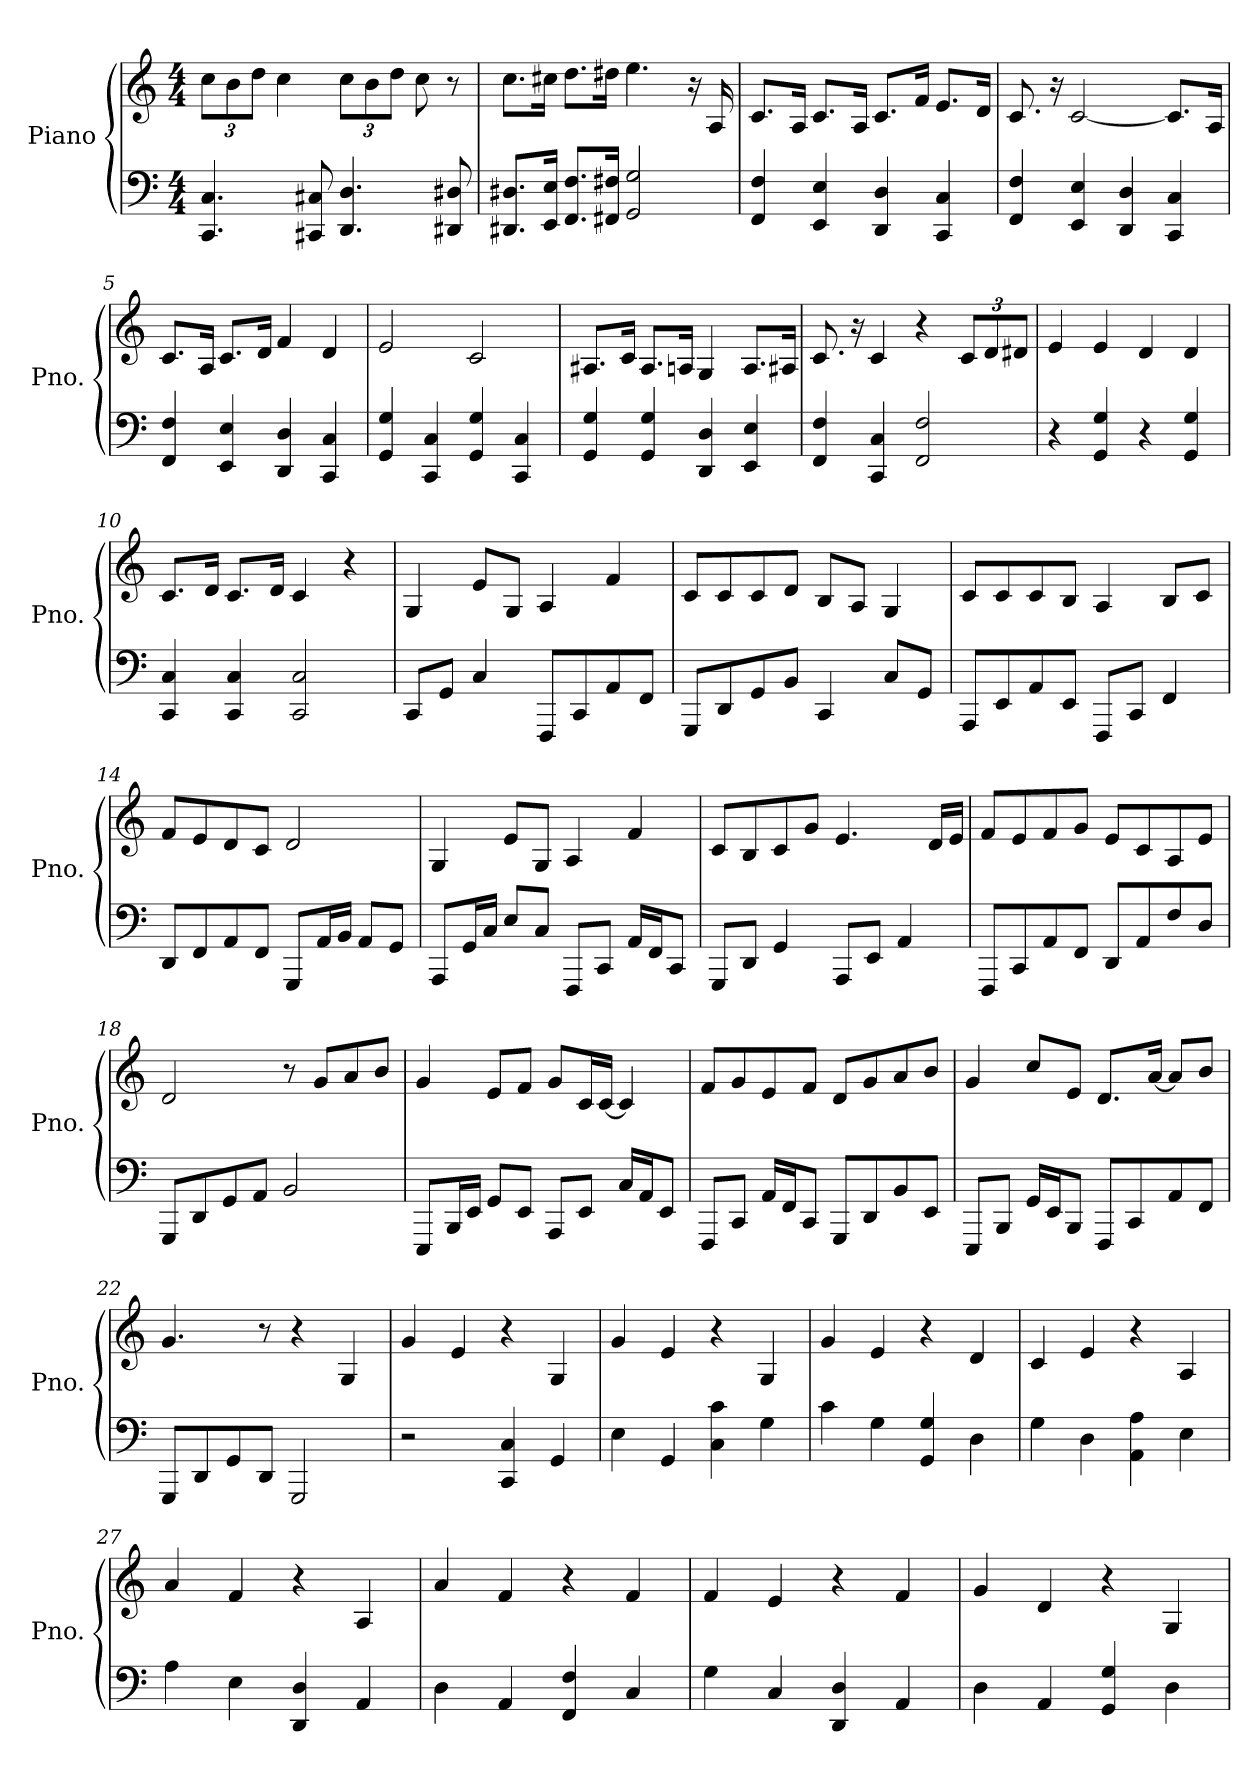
**kern	**kern
*part1	*part1
*staff2	*staff1
*I"Piano	*
*I'Pno.	*
*clefF4	*clefG2
*k[]	*k[]
*M4/4	*M4/4
*	*Xbrackettup
=1	=1
4.CC/ 4.C/	12cc\L
.	12b\
.	12dd\J
.	4cc\
8CC#X/ 8C#X/	.
4.DD/ 4.D/	12cc\L
.	12b\
.	12dd\J
.	8cc\
8DD#X/ 8D#X/	8r
=2	=2
8.DD#X/ 8.D#X/L	8.cc\L
16EE/ 16E/Jk	16cc#X\Jk
8.FF/ 8.F/L	8.dd\L
16FF#X/ 16F#X/Jk	16dd#X\Jk
2GG/ 2G/	4.ee\
.	16r
.	16A/
=3	=3
4FF/ 4F/	8.c/L
.	16A/Jk
4EE/ 4E/	8.c/L
.	16A/Jk
4DD/ 4D/	8.c/L
.	16f/Jk
4CC/ 4C/	8.e/L
.	16d/Jk
=4	=4
4FF/ 4F/	8.c/
.	16r
4EE/ 4E/	[2c/
4DD/ 4D/	.
4CC/ 4C/	8.c/L]
.	16A/Jk
!!LO:LB:g=z
=5	=5
4FF/ 4F/	8.c/L
.	16A/Jk
4EE/ 4E/	8.c/L
.	16d/Jk
4DD/ 4D/	4f/
4CC/ 4C/	4d/
=6	=6
4GG/ 4G/	2e/
4CC/ 4C/	.
4GG/ 4G/	2c/
4CC/ 4C/	.
=7	=7
4GG/ 4G/	8.A#X/L
.	16c/Jk
4GG/ 4G/	8.A#/L
.	16An/Jk
4DD/ 4D/	4G/
4EE/ 4E/	8.A/L
.	16A#X/Jk
=8	=8
4FF/ 4F/	8.c/
.	16r
4CC/ 4C/	4c/
2FF/ 2F/	4r
.	12c/L
.	12d/
.	12d#X/J
=9	=9
4r	4e/
4GG/ 4G/	4e/
4r	4d/
4GG/ 4G/	4d/
!!LO:LB:g=z
=10	=10
4CC/ 4C/	8.c/L
.	16d/Jk
4CC/ 4C/	8.c/L
.	16d/Jk
2CC/ 2C/	4c/
.	4r
=11	=11
*k[]	*k[]
8CC/L	4G/
8GG/J	.
4C/	8e/L
.	8G/J
8FFF/L	4A/
8CC/	.
8AA/	4f/
8FF/J	.
=12	=12
8GGG/L	8c/L
8DD/	8c/
8GG/	8c/
8BB/J	8d/J
4CC/	8B/L
.	8A/J
8C/L	4G/
8GG/J	.
=13	=13
8AAA/L	8c/L
8EE/	8c/
8AA/	8c/
8EE/J	8B/J
8FFF/L	4A/
8CC/J	.
4FF/	8B/L
.	8c/J
!!LO:LB:g=z
=14	=14
8DD/L	8f/L
8FF/	8e/
8AA/	8d/
8FF/J	8c/J
8GGG/L	2d/
16AA/L	.
16BB/JJ	.
8AA/L	.
8GG/J	.
=15	=15
8AAA/L	4G/
16GG/L	.
16C/JJ	.
8E/L	8e/L
8C/J	8G/J
8FFF/L	4A/
8CC/J	.
16AA/LL	4f/
16FF/J	.
8CC/J	.
=16	=16
8GGG/L	8c/L
8DD/J	8B/
4GG/	8c/
.	8g/J
8AAA/L	4.e/
8EE/J	.
4AA/	.
.	16d/LL
.	16e/JJ
=17	=17
8FFF/L	8f/L
8CC/	8e/
8AA/	8f/
8FF/J	8g/J
8DD/L	8e/L
8AA/	8c/
8F/	8A/
8D/J	8e/J
!!LO:LB:g=z
=18	=18
8GGG/L	2d/
8DD/	.
8GG/	.
8AA/J	.
2BB/	8r
.	8g/L
.	8a/
.	8b/J
=19	=19
8EEE/L	4g/
16BBB/L	.
16EE/JJ	.
8GG/L	8e/L
8EE/J	8f/J
8AAA/L	8g/L
8EE/J	16c/L
.	[16c/JJ
16C/LL	4c/]
16AA/J	.
8EE/J	.
=20	=20
8FFF/L	8f/L
8CC/J	8g/
16AA/LL	8e/
16FF/J	.
8CC/J	8f/J
8GGG/L	8d/L
8DD/	8g/
8BB/	8a/
8EE/J	8b/J
=21	=21
8EEE/L	4g/
8BBB/J	.
16GG/LL	8cc/L
16EE/J	.
8BBB/J	8e/J
8FFF/L	8.d/L
8CC/	.
.	[16a/Jk
8AA/	8a/L]
8FF/J	8b/J
!!LO:PB:g=z
=22	=22
8GGG/L	4.g/
8DD/	.
8GG/	.
8DD/J	8r
2GGG/	4r
.	4G/
=23	=23
*k[]	*k[]
2r	4g/
.	4e/
4CC/ 4C/	4r
4GG/	4G/
=24	=24
4E\	4g/
4GG/	4e/
4C\ 4c\	4r
4G\	4G/
=25	=25
4c\	4g/
4G\	4e/
4GG/ 4G/	4r
4D\	4d/
=26	=26
4G\	4c/
4D\	4e/
4AA\ 4A\	4r
4E\	4A/
=27	=27
4A\	4a/
4E\	4f/
4DD/ 4D/	4r
4AA/	4A/
=28	=28
4D\	4a/
4AA/	4f/
4FF/ 4F/	4r
4C/	4f/
=29	=29
4G\	4f/
4C/	4e/
4DD/ 4D/	4r
4AA/	4f/
!!LO:LB:g=z
=30	=30
4D\	4g/
4AA/	4d/
4GG/ 4G/	4r
4D\	4G/
=	=
*-	*-
